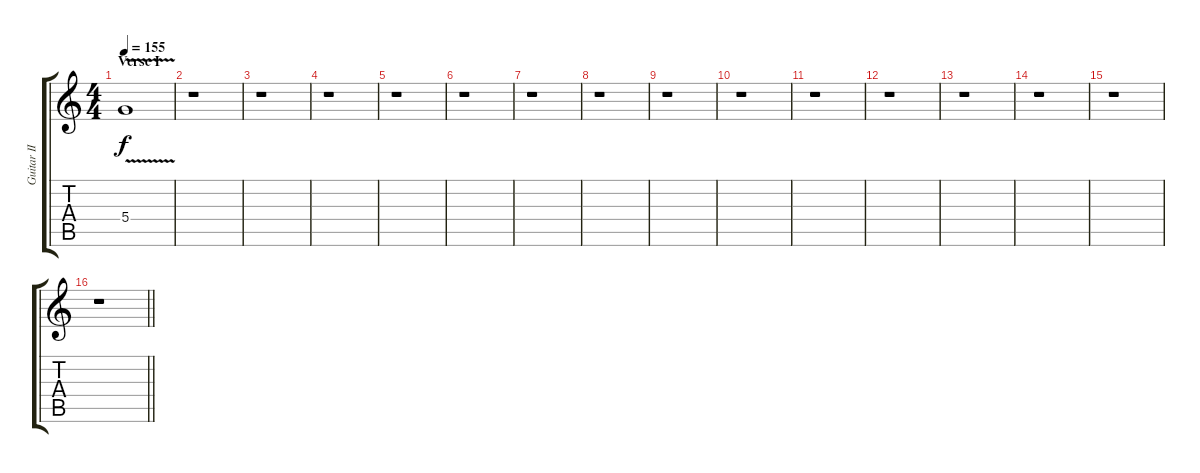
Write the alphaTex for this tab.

\track ("Guitar II" "Guitar II") {instrument overdrivenguitar}
\staff {score tabs}
\tuning (E4 B3 G3 D3 A2 E2) {hide}
\ts (4 4)
\section ("" "Verse I")
\tempo 155
\clef g2
\ks c
5.4{v}.1{dy f} |
r.1 |
r.1 |
r.1 |
r.1 |
r.1 |
r.1 |
r.1 |
r.1 |
r.1 |
r.1 |
r.1 |
r.1 |
r.1 |
r.1 |
\barLineRight lightlight
r.1
